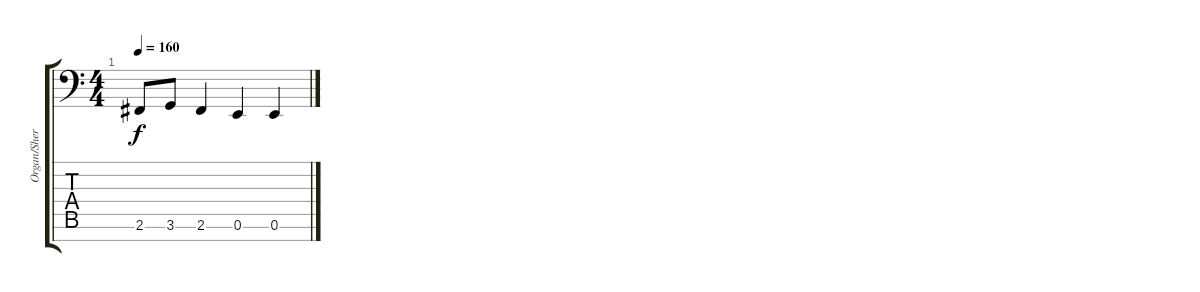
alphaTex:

\track ("Organ/Sherinian" "Organ/Sher") {instrument lead2sawtooth}
\staff {score tabs}
\tuning (E4 B3 G3 D3 A2 E2 D1) {hide}
\ts (4 4)
\tempo 160
\clef f4
\ks c
2.6{t}.8{dy f} 3.6.8 2.6.4 0.6.4 0.6.4
